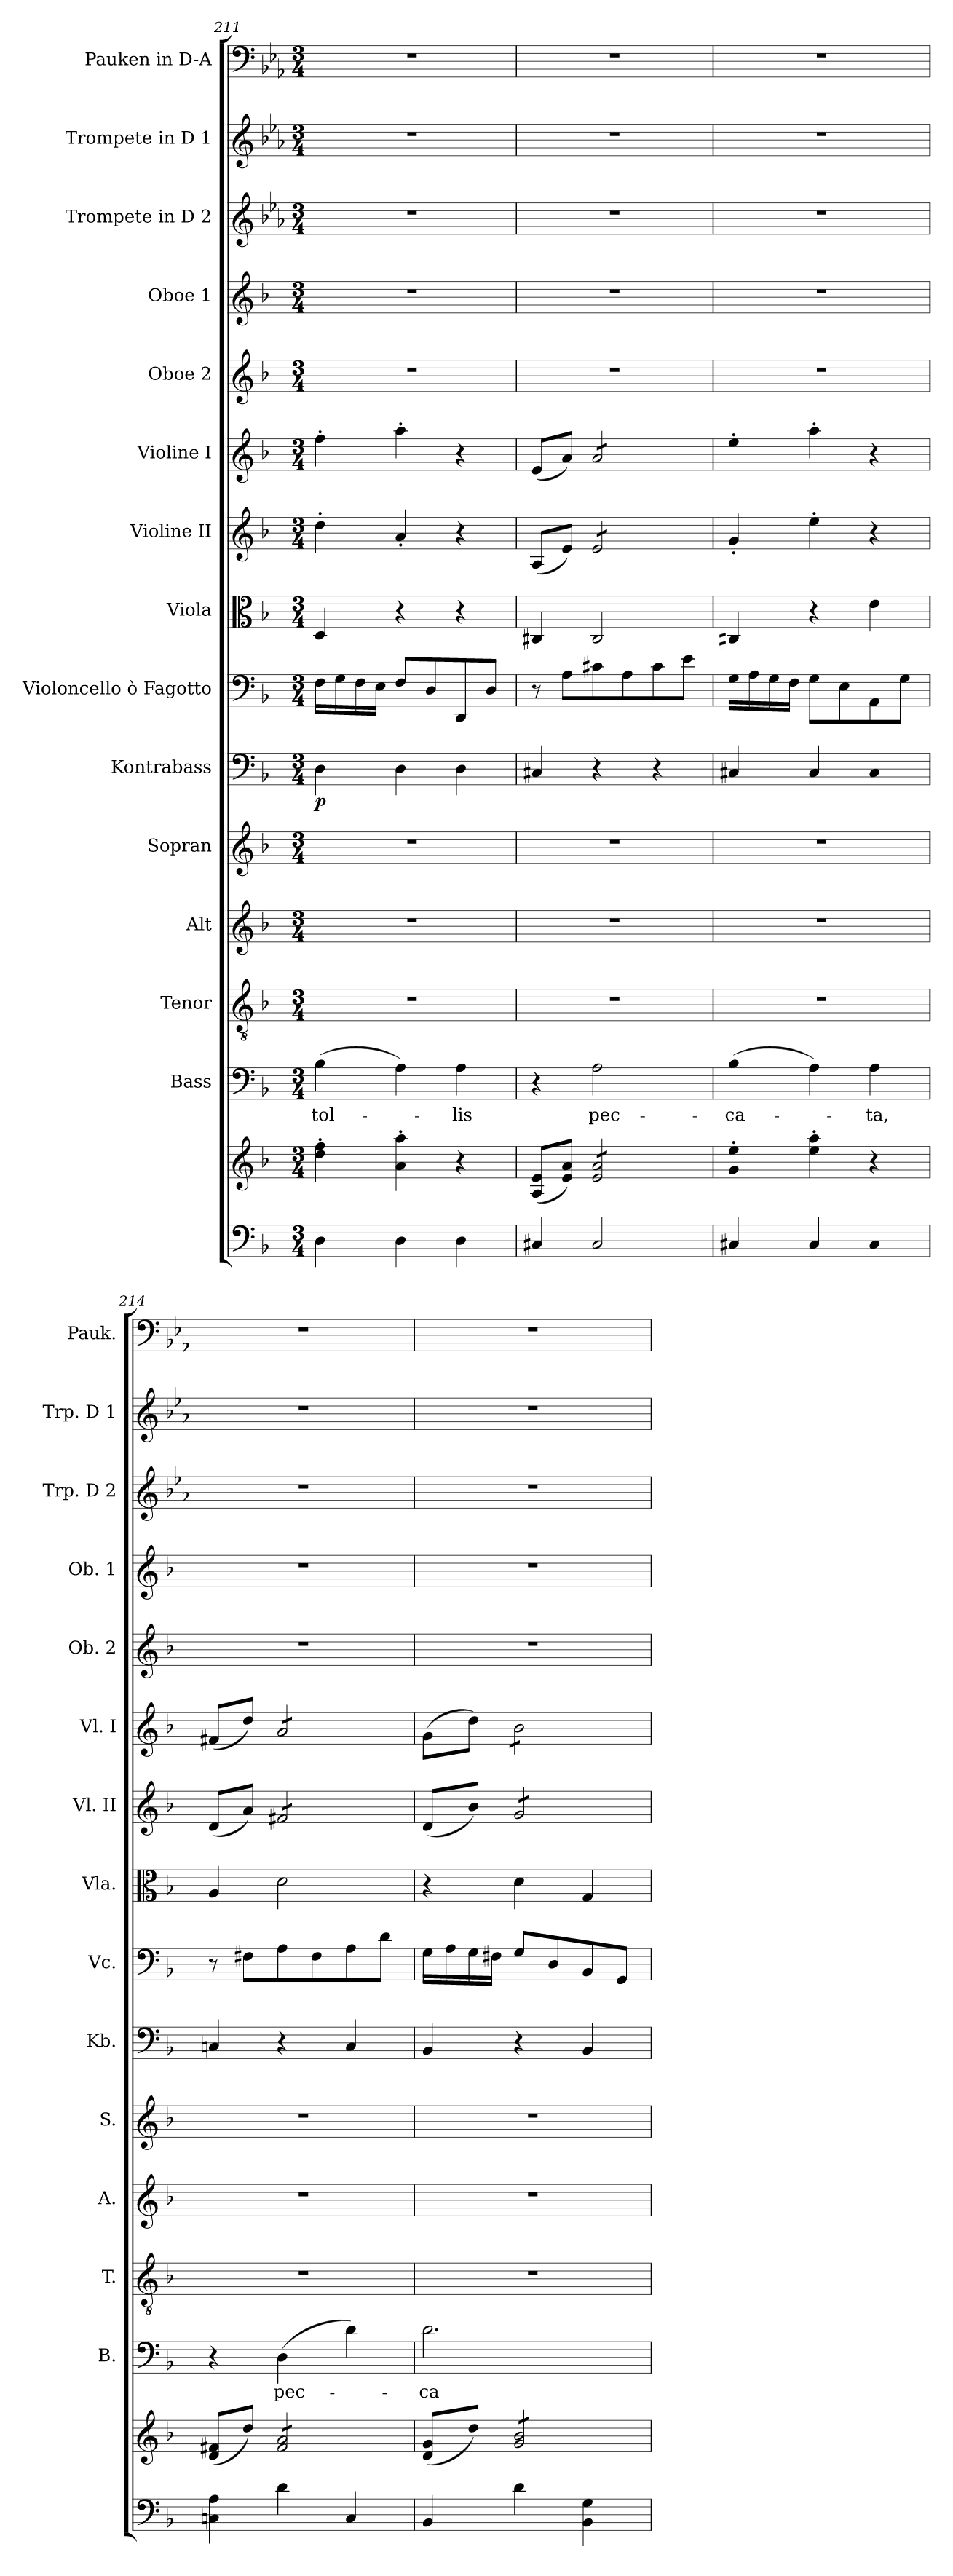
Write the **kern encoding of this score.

**kern	**kern	**kern	**text	**kern	**kern	**kern	**kern	**dynam	**kern	**kern	**kern	**kern	**kern	**kern	**kern	**kern	**kern
*part15	*part15	*part14	*part14	*part13	*part12	*part11	*part10	*part10	*part9	*part8	*part7	*part6	*part5	*part4	*part3	*part2	*part1
*staff16	*staff15	*staff14	*staff14	*staff13	*staff12	*staff11	*staff10	*staff10	*staff9	*staff8	*staff7	*staff6	*staff5	*staff4	*staff3	*staff2	*staff1
*	*	*I"Bass	*	*I"Tenor	*I"Alt	*I"Sopran	*I"Kontrabass	*	*I"Violoncello ò Fagotto	*I"Viola	*I"Violine II	*I"Violine I	*I"Oboe 2	*I"Oboe 1	*I"Trompete in D 2	*I"Trompete in D 1	*I"Pauken in D-A
*	*	*I'B.	*	*I'T.	*I'A.	*I'S.	*I'Kb.	*	*I'Vc.	*I'Vla.	*I'Vl. II	*I'Vl. I	*I'Ob. 2	*I'Ob. 1	*I'Trp. D 2	*I'Trp. D 1	*I'Pauk.
*clefF4	*clefG2	*clefF4	*	*clefGv2	*clefG2	*clefG2	*clefF4	*	*clefF4	*clefC3	*clefG2	*clefG2	*clefG2	*clefG2	*clefG2	*clefG2	*clefF4
*	*	*	*	*	*	*	*ITrd7c12	*	*	*	*	*	*	*	*ITrd-1c-2	*ITrd-1c-2	*ITrd-1c-2
*k[b-]	*k[b-]	*k[b-]	*	*k[b-]	*k[b-]	*k[b-]	*k[b-]	*	*k[b-]	*k[b-]	*k[b-]	*k[b-]	*k[b-]	*k[b-]	*k[b-]	*k[b-]	*k[b-]
*F:	*F:	*F:	*	*F:	*F:	*F:	*F:	*	*F:	*F:	*F:	*F:	*F:	*F:	*F:	*F:	*F:
*M3/4	*M3/4	*M3/4	*	*M3/4	*M3/4	*M3/4	*M3/4	*	*M3/4	*M3/4	*M3/4	*M3/4	*M3/4	*M3/4	*M3/4	*M3/4	*M3/4
=211	=211	=211	=211	=211	=211	=211	=211	=211	=211	=211	=211	=211	=211	=211	=211	=211	=211
!	!	!	!LO:LY:b	!	!	!	!	!LO:DY:b	!	!	!	!	!	!	!	!	!
4D\	4dd\'> 4ff\'>	(>4B-\	tol-	2.r	2.r	2.r	4DD\	p	16F\LL	4D/	4dd'>\	4ff'>\	2.r	2.r	2.r	2.r	2.r
.	.	.	.	.	.	.	.	.	16G\	.	.	.	.	.	.	.	.
.	.	.	.	.	.	.	.	.	16F\	.	.	.	.	.	.	.	.
.	.	.	.	.	.	.	.	.	16E\JJ	.	.	.	.	.	.	.	.
4D\	4a\'> 4aa\'>	4A\)	.	.	.	.	4DD\	.	8F/L	4r	4a'</	4aa'>\	.	.	.	.	.
.	.	.	.	.	.	.	.	.	8D/	.	.	.	.	.	.	.	.
!	!	!	!LO:LY:b	!	!	!	!	!	!	!	!	!	!	!	!	!	!
4D\	4r	4A\	-lis	.	.	.	4DD\	.	8DD/	4r	4r	4r	.	.	.	.	.
.	.	.	.	.	.	.	.	.	8D/J	.	.	.	.	.	.	.	.
=212	=212	=212	=212	=212	=212	=212	=212	=212	=212	=212	=212	=212	=212	=212	=212	=212	=212
4C#X/	(<8A/ 8e/L	4r	.	2.r	2.r	2.r	4CC#X/	.	8r	4C#X/	(<8A/L	(<8e/L	2.r	2.r	2.r	2.r	2.r
.	8e/ 8a/J)	.	.	.	.	.	.	.	8A\L	.	8e/J)	8a/J)	.	.	.	.	.
!	!	!	!LO:LY:b	!	!	!	!	!	!	!	!	!	!	!	!	!	!
*	*tremolo	*	*	*	*	*	*	*	*	*	*	*	*	*	*	*	*
*	*	*	*	*	*	*	*	*	*	*	*tremolo	*	*	*	*	*	*
*	*	*	*	*	*	*	*	*	*	*	*	*tremolo	*	*	*	*	*
2C#/	8e/ 8a/L	2A\	pec-	.	.	.	4r	.	8c#X\	2C#/	8e/L	8a/L	.	.	.	.	.
.	8e/ 8a/	.	.	.	.	.	.	.	8A\	.	8e/	8a/	.	.	.	.	.
.	8e/ 8a/	.	.	.	.	.	4r	.	8c#\	.	8e/	8a/	.	.	.	.	.
.	8e/ 8a/J	.	.	.	.	.	.	.	8e\J	.	8e/J	8a/J	.	.	.	.	.
*	*	*	*	*	*	*	*	*	*	*	*	*Xtremolo	*	*	*	*	*
*	*	*	*	*	*	*	*	*	*	*	*Xtremolo	*	*	*	*	*	*
*	*Xtremolo	*	*	*	*	*	*	*	*	*	*	*	*	*	*	*	*
=213	=213	=213	=213	=213	=213	=213	=213	=213	=213	=213	=213	=213	=213	=213	=213	=213	=213
!	!	!	!LO:LY:b	!	!	!	!	!	!	!	!	!	!	!	!	!	!
4C#X/	4g\'> 4ee\'>	(>4B-\	-ca-	2.r	2.r	2.r	4CC#X/	.	16G\LL	4C#X/	4g'</	4ee'>\	2.r	2.r	2.r	2.r	2.r
.	.	.	.	.	.	.	.	.	16A\	.	.	.	.	.	.	.	.
.	.	.	.	.	.	.	.	.	16G\	.	.	.	.	.	.	.	.
.	.	.	.	.	.	.	.	.	16F\JJ	.	.	.	.	.	.	.	.
4C#/	4ee\'> 4aa\'>	4A\)	.	.	.	.	4CC#/	.	8G\L	4r	4ee'>\	4aa'>\	.	.	.	.	.
.	.	.	.	.	.	.	.	.	8E\	.	.	.	.	.	.	.	.
!	!	!	!LO:LY:b	!	!	!	!	!	!	!	!	!	!	!	!	!	!
4C#/	4r	4A\	-ta,	.	.	.	4CC#/	.	8AA\	4e\	4r	4r	.	.	.	.	.
.	.	.	.	.	.	.	.	.	8G\J	.	.	.	.	.	.	.	.
=214	=214	=214	=214	=214	=214	=214	=214	=214	=214	=214	=214	=214	=214	=214	=214	=214	=214
4Cn\ 4A\	(<8d/ 8f#X/L	4r	.	2.r	2.r	2.r	4CCn/	.	8r	4A/	(<8d/L	(<8f#X/L	2.r	2.r	2.r	2.r	2.r
.	8dd/J)	.	.	.	.	.	.	.	8F#X\L	.	8a/J)	8dd/J)	.	.	.	.	.
!	!	!	!LO:LY:b	!	!	!	!	!	!	!	!	!	!	!	!	!	!
*	*tremolo	*	*	*	*	*	*	*	*	*	*	*	*	*	*	*	*
*	*	*	*	*	*	*	*	*	*	*	*tremolo	*	*	*	*	*	*
*	*	*	*	*	*	*	*	*	*	*	*	*tremolo	*	*	*	*	*
4d\	8f#/ 8a/L	(>4D\	pec-	.	.	.	4r	.	8A\	2d\	8f#X/L	8a/L	.	.	.	.	.
.	8f#/ 8a/	.	.	.	.	.	.	.	8F#\	.	8f#X/	8a/	.	.	.	.	.
4C/	8f#/ 8a/	4d\)	.	.	.	.	4CC/	.	8A\	.	8f#X/	8a/	.	.	.	.	.
.	8f#/ 8a/J	.	.	.	.	.	.	.	8d\J	.	8f#X/J	8a/J	.	.	.	.	.
*	*	*	*	*	*	*	*	*	*	*	*	*Xtremolo	*	*	*	*	*
*	*	*	*	*	*	*	*	*	*	*	*Xtremolo	*	*	*	*	*	*
*	*Xtremolo	*	*	*	*	*	*	*	*	*	*	*	*	*	*	*	*
!!LO:PB:g=z
=215	=215	=215	=215	=215	=215	=215	=215	=215	=215	=215	=215	=215	=215	=215	=215	=215	=215
!	!	!	!LO:LY:b	!	!	!	!	!	!	!	!	!	!	!	!	!	!
4BB-/	(<8d/ 8g/L	2.d\	-ca-	2.r	2.r	2.r	4BBB-/	.	16G\LL	4r	(<8d/L	(>8g\L	2.r	2.r	2.r	2.r	2.r
.	.	.	.	.	.	.	.	.	16A\	.	.	.	.	.	.	.	.
.	8dd/J)	.	.	.	.	.	.	.	16G\	.	8b-/J)	8dd\J)	.	.	.	.	.
.	.	.	.	.	.	.	.	.	16F#X\JJ	.	.	.	.	.	.	.	.
*	*tremolo	*	*	*	*	*	*	*	*	*	*	*	*	*	*	*	*
*	*	*	*	*	*	*	*	*	*	*	*tremolo	*	*	*	*	*	*
*	*	*	*	*	*	*	*	*	*	*	*	*tremolo	*	*	*	*	*
4d\	8g/ 8b-/L	.	.	.	.	.	4r	.	8G/L	4d\	8g/L	8b-\L	.	.	.	.	.
.	8g/ 8b-/	.	.	.	.	.	.	.	8D/	.	8g/	8b-\	.	.	.	.	.
4BB-\ 4G\	8g/ 8b-/	.	.	.	.	.	4BBB-/	.	8BB-/	4G/	8g/	8b-\	.	.	.	.	.
.	8g/ 8b-/J	.	.	.	.	.	.	.	8GG/J	.	8g/J	8b-\J	.	.	.	.	.
*	*	*	*	*	*	*	*	*	*	*	*	*Xtremolo	*	*	*	*	*
*	*	*	*	*	*	*	*	*	*	*	*Xtremolo	*	*	*	*	*	*
*	*Xtremolo	*	*	*	*	*	*	*	*	*	*	*	*	*	*	*	*
=	=	=	=	=	=	=	=	=	=	=	=	=	=	=	=	=	=
*-	*-	*-	*-	*-	*-	*-	*-	*-	*-	*-	*-	*-	*-	*-	*-	*-	*-
